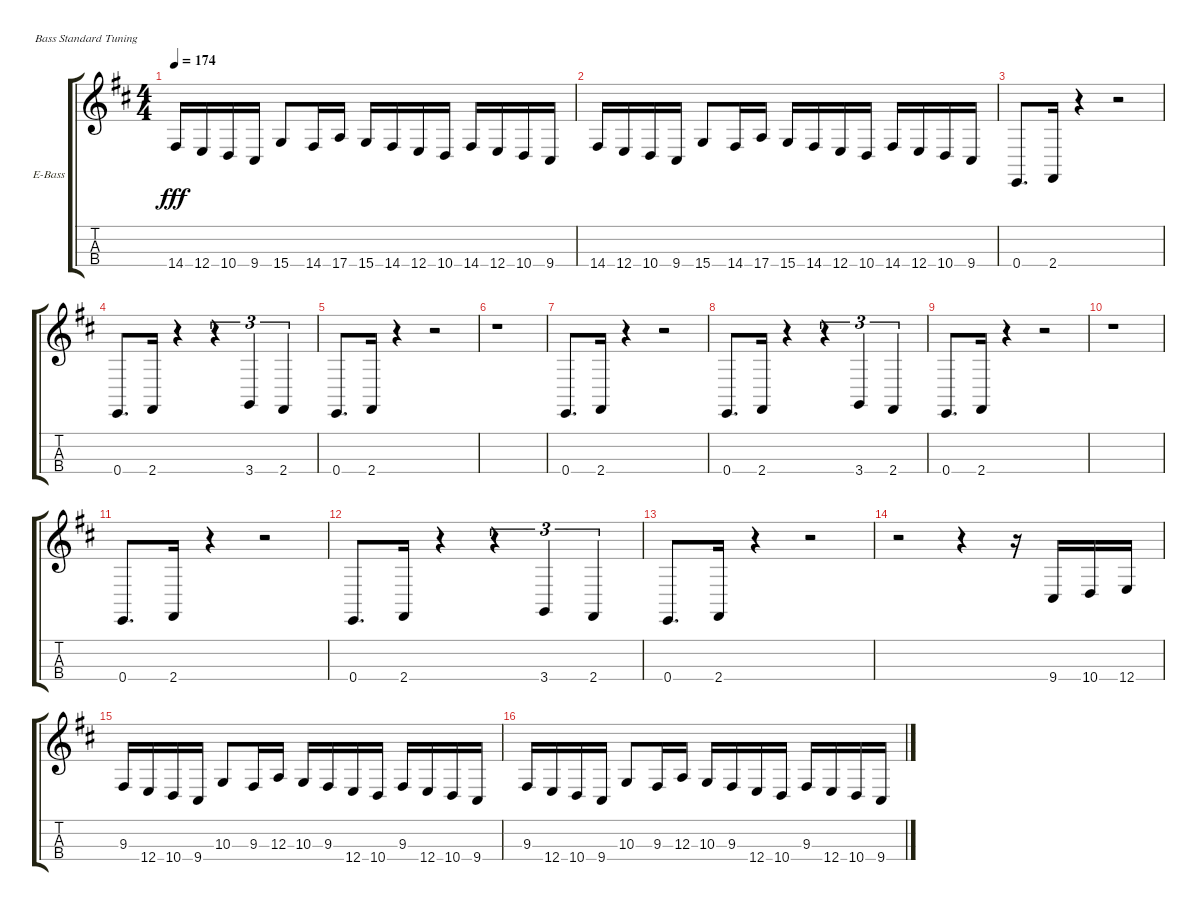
\bracketExtendMode groupsimilarinstruments
\firstSystemTrackNameOrientation horizontal
\otherSystemsTrackNameOrientation horizontal
\track ("Electric Bass" "E-Bass") {instrument electricbassfinger}
\staff {score tabs}
\tuning (G2 D2 A1 E1)
\ts (4 4)
\tempo 174
\clef g2
\ks bminor
14.4.16{dy fff} 12.4.16 10.4.16 9.4.16 15.4.8 14.4.16 17.4.16 15.4.16 14.4.16 12.4.16 10.4.16 14.4.16 12.4.16 10.4.16 9.4.16 |
14.4.16 12.4.16 10.4.16 9.4.16 15.4.8 14.4.16 17.4.16 15.4.16 14.4.16 12.4.16 10.4.16 14.4.16 12.4.16 10.4.16 9.4.16 |
0.4.8{d} 2.4.16 r.4 r.2 |
0.4.8{d} 2.4.16 r.4 r.4{tu (3 2)} 3.4.4{tu (3 2)} 2.4.4{tu (3 2)} |
0.4.8{d} 2.4.16 r.4 r.2 |
r.1 |
0.4.8{d} 2.4.16 r.4 r.2 |
0.4.8{d} 2.4.16 r.4 r.4{tu (3 2)} 3.4.4{tu (3 2)} 2.4.4{tu (3 2)} |
0.4.8{d} 2.4.16 r.4 r.2 |
r.1 |
0.4.8{d} 2.4.16 r.4 r.2 |
0.4.8{d} 2.4.16 r.4 r.4{tu (3 2)} 3.4.4{tu (3 2)} 2.4.4{tu (3 2)} |
0.4.8{d} 2.4.16 r.4 r.2 |
r.2 r.4 r.16 9.4.16 10.4.16 12.4.16 |
9.3.16 12.4.16 10.4.16 9.4.16 10.3.8 9.3.16 12.3.16 10.3.16 9.3.16 12.4.16 10.4.16 9.3.16 12.4.16 10.4.16 9.4.16 |
9.3.16 12.4.16 10.4.16 9.4.16 10.3.8 9.3.16 12.3.16 10.3.16 9.3.16 12.4.16 10.4.16 9.3.16 12.4.16 10.4.16 9.4.16
